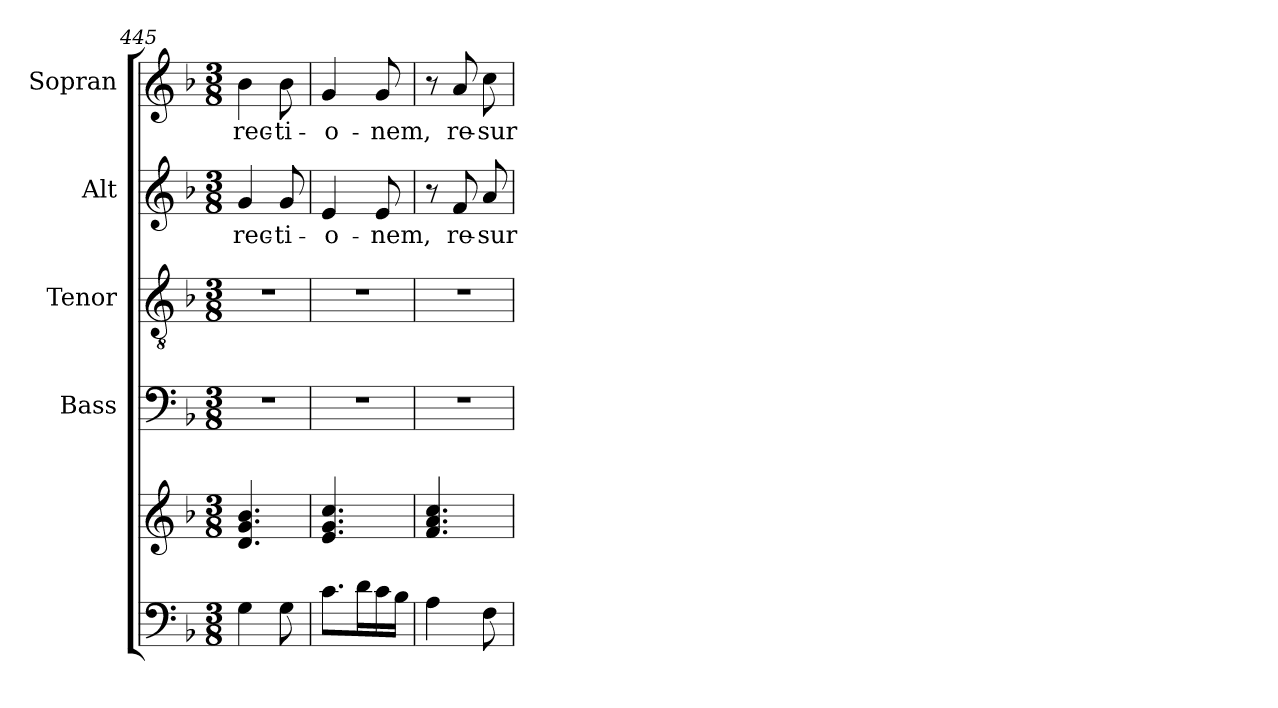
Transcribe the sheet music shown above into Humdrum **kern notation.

**kern	**kern	**kern	**kern	**kern	**text	**kern	**text
*part5	*part5	*part4	*part3	*part2	*part2	*part1	*part1
*staff6	*staff5	*staff4	*staff3	*staff2	*staff2	*staff1	*staff1
*	*	*I"Bass	*I"Tenor	*I"Alt	*	*I"Sopran	*
*	*	*I'B.	*I'T.	*I'A.	*	*I'S.	*
*clefF4	*clefG2	*clefF4	*clefGv2	*clefG2	*	*clefG2	*
*k[b-]	*k[b-]	*k[b-]	*k[b-]	*k[b-]	*	*k[b-]	*
*F:	*F:	*F:	*F:	*F:	*	*F:	*
*M3/8	*M3/8	*M3/8	*M3/8	*M3/8	*	*M3/8	*
=445	=445	=445	=445	=445	=445	=445	=445
!	!	!	!	!	!LO:LY:b	!	!LO:LY:b
4G\	4.d/ 4.g/ 4.b-/	4.r	4.r	4g/	-rec-	4b-\	-rec-
!	!	!	!	!	!LO:LY:b	!	!LO:LY:b
8G\	.	.	.	8g/	-ti-	8b-\	-ti-
=446	=446	=446	=446	=446	=446	=446	=446
!	!	!	!	!	!LO:LY:b	!	!LO:LY:b
8.c\L	4.e/ 4.g/ 4.cc/	4.r	4.r	4e/	-o-	4g/	-o-
16d\L	.	.	.	.	.	.	.
!	!	!	!	!	!LO:LY:b	!	!LO:LY:b
16c\	.	.	.	8e/	-nem,	8g/	-nem,
16B-\JJ	.	.	.	.	.	.	.
=447	=447	=447	=447	=447	=447	=447	=447
4A\	4.f/ 4.a/ 4.cc/	4.r	4.r	8r	.	8r	.
!	!	!	!	!	!LO:LY:b	!	!LO:LY:b
.	.	.	.	8f/	re-	8a/	re-
!	!	!	!	!	!LO:LY:b	!	!LO:LY:b
8F\	.	.	.	8a/	-sur-	8cc\	-sur-
=	=	=	=	=	=	=	=
*-	*-	*-	*-	*-	*-	*-	*-
